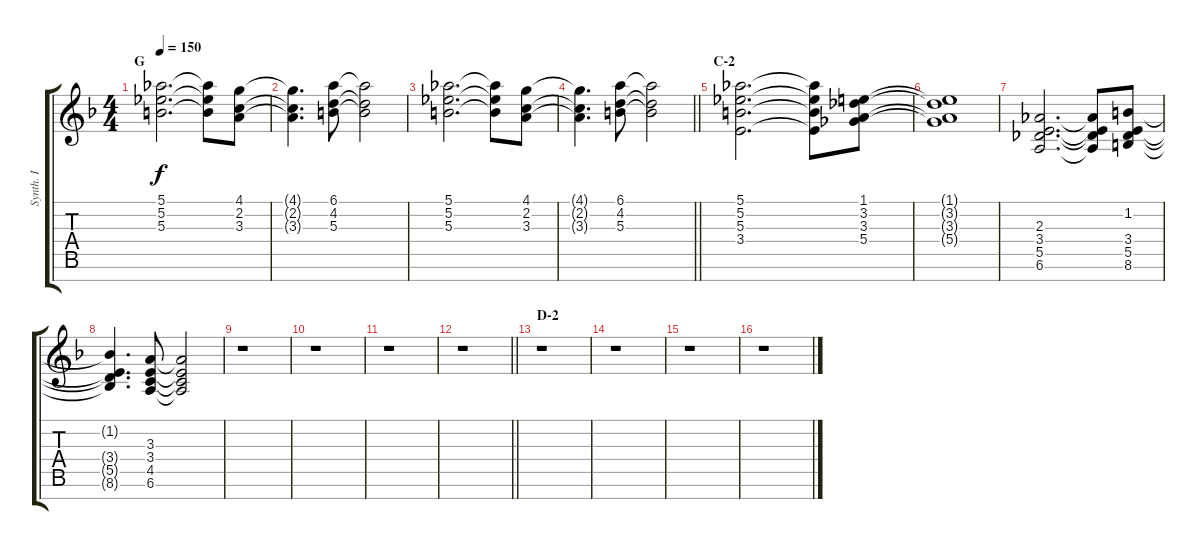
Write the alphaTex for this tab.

\track ("Synth. I" "Synth. I") {instrument pad2warm}
\staff {score tabs}
\tuning (Eb5 Bb4 Gb4 Db4 Ab3 Eb3 Bb2) {hide}
\ts (4 4)
\section ("" "G")
\tempo 150
\clef g2
\ks f
(5.1 5.2 5.3).2{d dy f} (5.1{t} 5.2{t} 5.3{t}).8 (4.1 2.2 3.3).8 |
(4.1{t} 2.2{t} 3.3{t}).4{d} (6.1 4.2 5.3).8 (6.1{t} 4.2{t} 5.3{t}).2 |
(5.1 5.2 5.3).2{d} (5.1{t} 5.2{t} 5.3{t}).8 (4.1 2.2 3.3).8 |
\barLineRight lightlight
(4.1{t} 2.2{t} 3.3{t}).4{d} (6.1 4.2 5.3).8 (6.1{t} 4.2{t} 5.3{t}).2 |
\section ("" "C-2")
(5.1 5.2 5.3 3.4).2{d} (5.1{t} 5.2{t} 5.3{t} 3.4{t}).8 (1.1 3.2 3.3 5.4).8 |
(1.1{t} 3.2{t} 3.3{t} 5.4{t}).1 |
(2.3 3.4 5.5 6.6).2{d} (2.3{t} 3.4{t} 5.5{t} 6.6{t}).8 (1.2 3.4 5.5 8.6).8 |
(1.2{t} 3.4{t} 5.5{t} 8.6{t}).4{d} (3.3 3.4 4.5 6.6).8 (3.3{t} 3.4{t} 4.5{t} 6.6{t}).2 |
r.1 |
r.1 |
r.1 |
\barLineRight lightlight
r.1 |
\section ("" "D-2")
r.1 |
r.1 |
r.1 |
r.1
